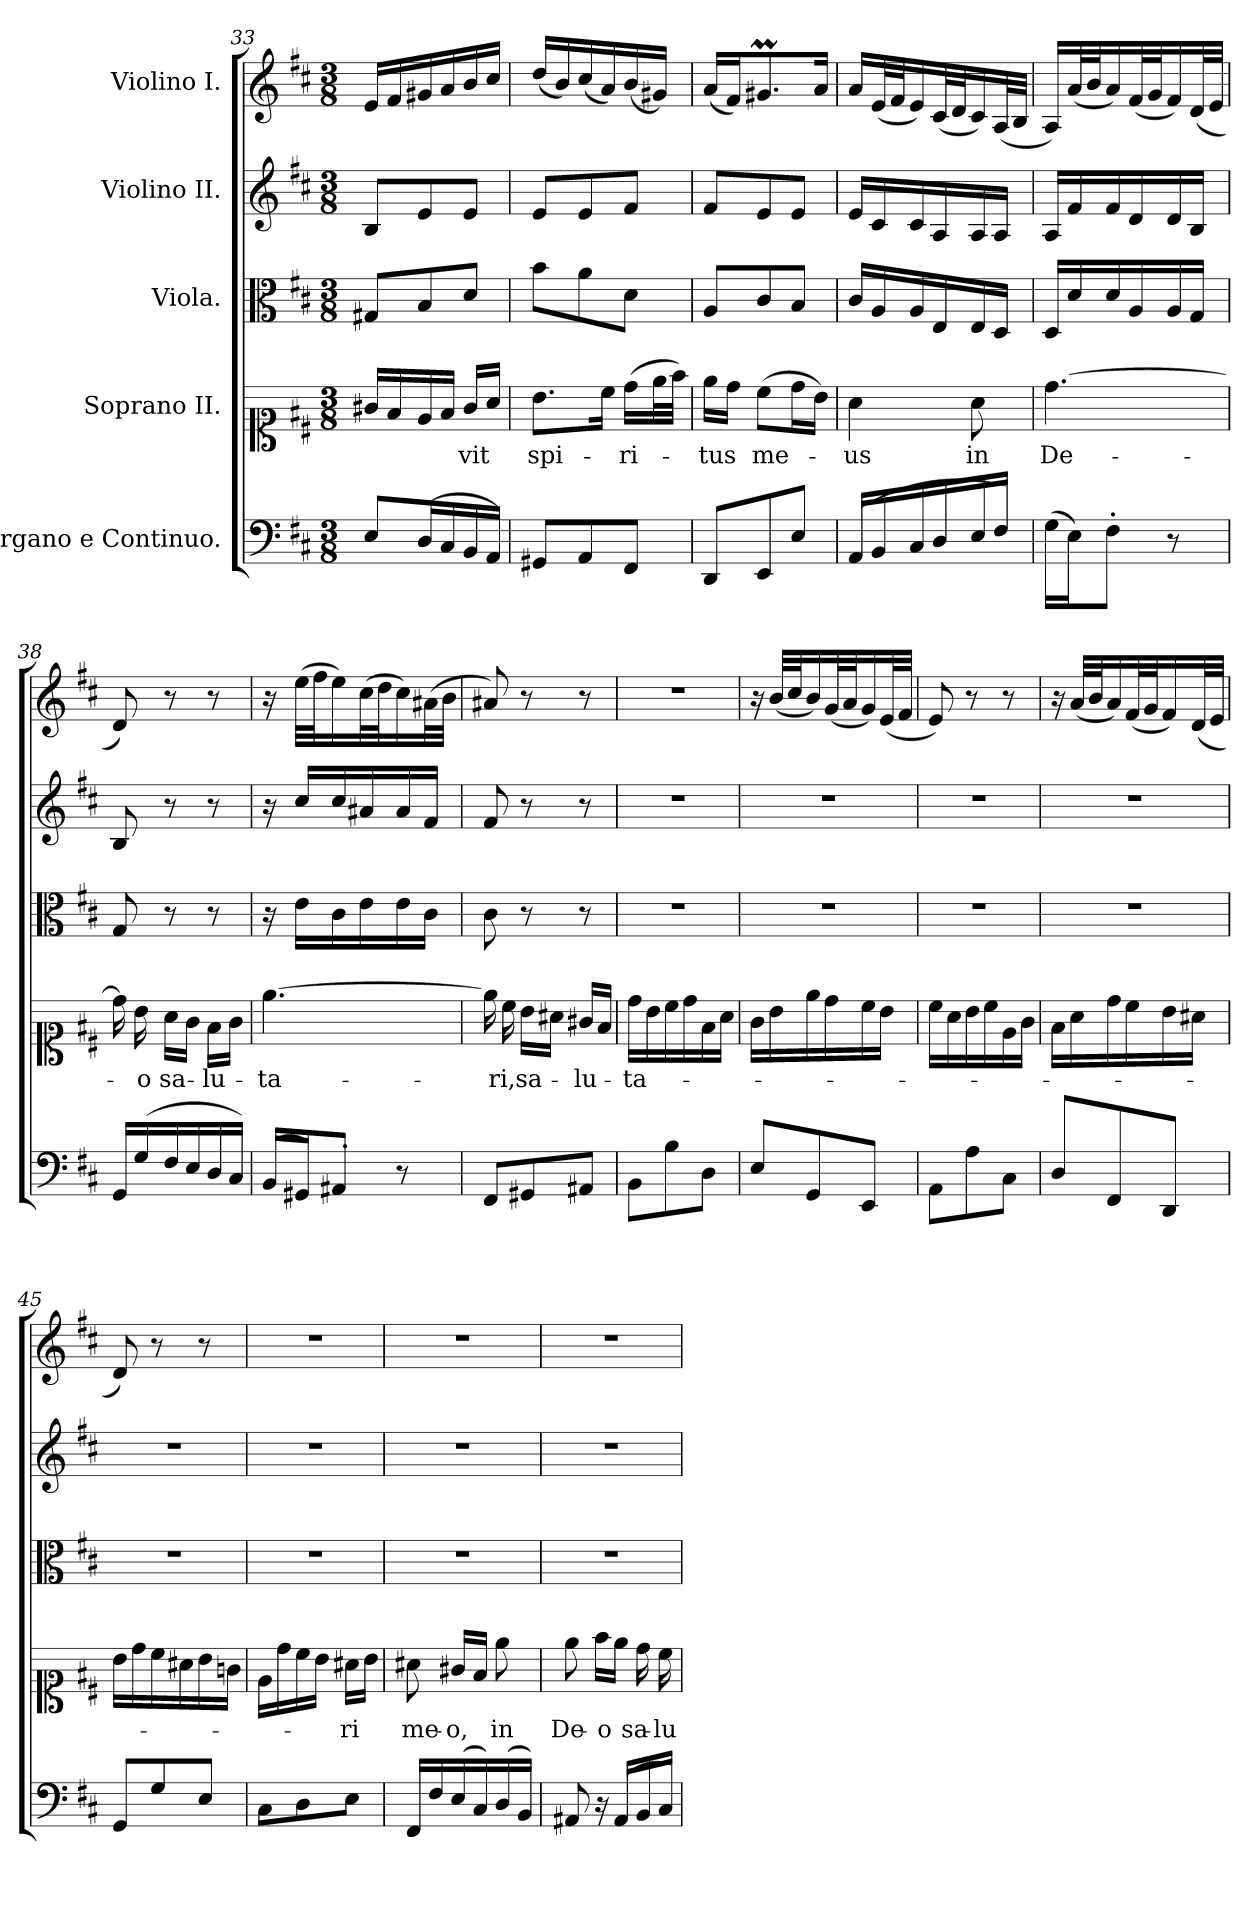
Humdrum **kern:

**kern	**kern	**text	**kern	**kern	**kern
*part5	*part4	*part4	*part3	*part2	*part1
*staff5	*staff4	*staff4	*staff3	*staff2	*staff1
*I"Organo e Continuo.	*I"Soprano II.	*	*I"Viola.	*I"Violino II.	*I"Violino I.
!!LO:LB:g=z
*clefF4	*clefC1	*	*clefC3	*clefG2	*clefG2
*k[f#c#]	*k[f#c#]	*	*k[f#c#]	*k[f#c#]	*k[f#c#]
*M3/8	*M3/8	*	*M3/8	*M3/8	*M3/8
=33	=33	=33	=33	=33	=33
*^	*	*	*	*	*
8E/L	8EE/Lyy	16g#X/LL	.	8G#X/L	8B/L	16e/LL
.	.	16f#/	.	.	.	16f#/
(16D/L	16DD/Lyy	16e/	.	8B/	8e/	16g#X/
16C#/	16CC#/yy	16f#/JJ	.	.	.	16a/
!	!	!	!LO:LY:b	!	!	!
16BB/	16BBB/yy	16g#/LL	vit	8d/J	8e/J	16b/
16AA/JJ)	16AAA/JJyy	16a/JJ	.	.	.	16cc#/JJ
=34	=34	=34	=34	=34	=34	=34
!	!	!	!LO:LY:b	!	!	!
8GG#X/L	8GGG#X/Lyy	8.b\L	spi-	8b\L	8e/L	(16dd/LL
.	.	.	.	.	.	16b/)
8AA/	8AAA/yy	.	.	8a\	8e/	(16cc#/
.	.	16cc#\Jk	.	.	.	16a/)
!	!	!	!LO:LY:b	!	!	!
8FF#/J	8FFF#/Jyy	(16dd\LL	-ri-	8d\J	8f#/J	(16b/
.	.	32ee\L	.	.	.	16g#X/JJ)
.	.	32ff#\JJJ)	.	.	.	.
=35	=35	=35	=35	=35	=35	=35
!	!	!	!LO:LY:b	!	!	!
8DD/L	8DDD/Lyy	16ee\LL	-tus	8A/L	8f#/L	(16a/LL
.	.	16dd\JJ	.	.	.	16f#/J)
!	!	!	!LO:LY:b	!	!	!
8EE/	8EEE/yy	(8cc#\L	me-	8c#/	8e/	8.g#Xm/
8E/J	8EE/Jyy	16dd\L	.	8B/J	8e/J	.
.	.	16b\JJ)	.	.	.	16a/Jk
=36	=36	=36	=36	=36	=36	=36
!	!	!	!LO:LY:b	!	!	!
(16AA/LL	16AAA/LLyy	4a\	-us	16c#/LL	16e/LL	16a/LL
16BB/	16BBB/yy	.	.	16A/	16c#/	(32e/L
.	.	.	.	.	.	32f#/J
16C#/	16CC#/yy	.	.	16A/	16c#/	16e/)
16D/	16DD/yy	.	.	16E/	16A/	(32c#/L
.	.	.	.	.	.	32d/J
!	!	!	!LO:LY:b	!	!	!
16E/	16EE/yy	8a\	in	16E/	16A/	16c#/)
16F#/JJ)	16FF#/JJyy	.	.	16D/JJ	16A/JJ	(32A/L
.	.	.	.	.	.	32B/JJJ
=37	=37	=37	=37	=37	=37	=37
!	!	!	!LO:LY:b	!	!	!
(16G\LL	16GG\LLyy	[4.dd\	De-	16D/LL	16A/LL	16A/LL)
16E\J)	16EE\Jyy	.	.	16d/	16f#/	(32a/L
.	.	.	.	.	.	32b/J
8F#'\J	8FF#'\Jyy	.	.	16d/	16f#/	16a/)
.	.	.	.	16A/	16d/	(32f#/L
.	.	.	.	.	.	32g/J
8r	8ryy	.	.	16A/	16d/	16f#/)
.	.	.	.	16G/JJ	16B/JJ	(32d/L
.	.	.	.	.	.	32e/JJJ
=38	=38	=38	=38	=38	=38	=38
16GG/LL	16GGG/LLyy	16dd\]	.	8G/	8B/	8d/)
!	!	!	!LO:LY:b	!	!	!
(16G/	16GG/yy	16b\	-o	.	.	.
!	!	!	!LO:LY:b	!	!	!
16F#/	16FF#/yy	16a\LL	sa-	8r	8r	8r
16E/	16EE/yy	16g\JJ	.	.	.	.
!	!	!	!LO:LY:b	!	!	!
16D/	16DD/yy	16f#\LL	-lu-	8r	8r	8r
16C#/JJ)	16CC#/JJyy	16g\JJ	.	.	.	.
=39	=39	=39	=39	=39	=39	=39
!	!	!	!LO:LY:b	!	!	!
(16BB/LL	16BBB/LLyy	[4.ee\	-ta-	16r	16r	16r
16GG#X/J)	16GGG#X/Jyy	.	.	16e\LL	16cc#/LL	(32ee\LLL
.	.	.	.	.	.	32ff#\J
8AA#X'/J	8AAA#X'/Jyy	.	.	16c#\	16cc#/	16ee\)
.	.	.	.	16e\	16a#X/	(32cc#\L
.	.	.	.	.	.	32dd\J
8r	8ryy	.	.	16e\	16a#/	16cc#\)
.	.	.	.	16c#\JJ	16f#/JJ	(32a#X\L
.	.	.	.	.	.	32b\JJJ
!!LO:LB:g=z
=40	=40	=40	=40	=40	=40	=40
8FF#/L	8FFF#/Lyy	16ee\]	.	8c#\	8f#/	8a#X/)
!	!	!	!LO:LY:b	!	!	!
.	.	16cc#\	ri,	.	.	.
!	!	!	!LO:LY:b	!	!	!
8GG#X/	8GGG#X/yy	16b\LL	sa-	8r	8r	8r
.	.	16a#X\JJ	.	.	.	.
!	!	!	!LO:LY:b	!	!	!
8AA#X/J	8AAA#X/Jyy	16g#X/LL	-lu-	8r	8r	8r
.	.	16f#/JJ	.	.	.	.
=41	=41	=41	=41	=41	=41	=41
!	!	!	!LO:LY:b	!	!	!
8BB\L	8BBB\Lyy	16dd\LL	-ta-	4.r	4.r	4.r
.	.	16b\	.	.	.	.
8B\	8BB\yy	16cc#\	.	.	.	.
.	.	16dd\	.	.	.	.
8D\J	8DD\Jyy	16f#\	.	.	.	.
.	.	16a\JJ	.	.	.	.
=42	=42	=42	=42	=42	=42	=42
8E/L	8EE/Lyy	16g\LL	.	4.r	4.r	16r
.	.	16b\	.	.	.	(32b/LLL
.	.	.	.	.	.	32cc#/J
8GG/	8GGG/yy	16ee\	.	.	.	16b/)
.	.	16dd\	.	.	.	(32g/L
.	.	.	.	.	.	32a/J
8EE/J	8EEE/Jyy	16cc#\	.	.	.	16g/)
.	.	16b\JJ	.	.	.	(32e/L
.	.	.	.	.	.	32f#/JJJ
=43	=43	=43	=43	=43	=43	=43
8AA\L	8AAA\Lyy	16cc#\LL	.	4.r	4.r	8e/)
.	.	16a\	.	.	.	.
8A\	8AA\yy	16b\	.	.	.	8r
.	.	16cc#\	.	.	.	.
8C#\J	8CC#\Jyy	16e\	.	.	.	8r
.	.	16g\JJ	.	.	.	.
=44	=44	=44	=44	=44	=44	=44
8D/L	8DD/Lyy	16f#\LL	.	4.r	4.r	16r
.	.	16a\	.	.	.	(32a/LLL
.	.	.	.	.	.	32b/J
8FF#/	8FFF#/yy	16dd\	.	.	.	16a/)
.	.	16cc#\	.	.	.	(32f#/L
.	.	.	.	.	.	32g/J
8DD/J	8DDD/Jyy	16b\	.	.	.	16f#/)
.	.	16a#X\JJ	.	.	.	(32d/L
.	.	.	.	.	.	32e/JJJ
=45	=45	=45	=45	=45	=45	=45
8GG/L	8GGG/Lyy	16b\LL	.	4.r	4.r	8d/)
.	.	16dd\	.	.	.	.
8G/	8GG/yy	16cc#\	.	.	.	8r
.	.	16a#X\	.	.	.	.
8E/J	8EE/Jyy	16b\	.	.	.	8r
.	.	16gn\JJ	.	.	.	.
=46	=46	=46	=46	=46	=46	=46
8C#\L	8CC#\Lyy	16e\LL	.	4.r	4.r	4.r
.	.	16dd\	.	.	.	.
8D\	8DD\yy	16cc#\	.	.	.	.
.	.	16b\JJ	.	.	.	.
!	!	!	!LO:LY:b	!	!	!
8E\J	8EE\Jyy	16a#X\LL	ri	.	.	.
.	.	16b\JJ	.	.	.	.
!!LO:PB:g=z
=47	=47	=47	=47	=47	=47	=47
!	!	!	!LO:LY:b	!	!	!
16FF#/LL	16FFF#/LLyy	8a#X\	me-	4.r	4.r	4.r
16F#/	16FF#/yy	.	.	.	.	.
!	!	!	!LO:LY:b	!	!	!
(16E/	16EE/yy	16g#X/LL	-o,	.	.	.
16C#/)	16CC#/yy	16f#/JJ	.	.	.	.
!	!	!	!LO:LY:b	!	!	!
(16D/	16DD/yy	8ee\	in	.	.	.
16BB/JJ)	16BBB/JJyy	.	.	.	.	.
=48	=48	=48	=48	=48	=48	=48
!	!	!	!LO:LY:b	!	!	!
8AA#X/	8AAA#X/yy	8ee\	De-	4.r	4.r	4.r
!	!	!	!LO:LY:b	!	!	!
16r	16ryy	16ff#\LL	-o	.	.	.
(16AA#/LL	16AAA#/LLyy	16ee\JJ	.	.	.	.
!	!	!	!LO:LY:b	!	!	!
16BB/	16BBB/yy	16dd\	sa-	.	.	.
!	!	!	!LO:LY:b	!	!	!
16C#/JJ)	16CC#/JJyy	16cc#\	-lu-	.	.	.
*v	*v	*	*	*	*	*
=	=	=	=	=	=
*-	*-	*-	*-	*-	*-
